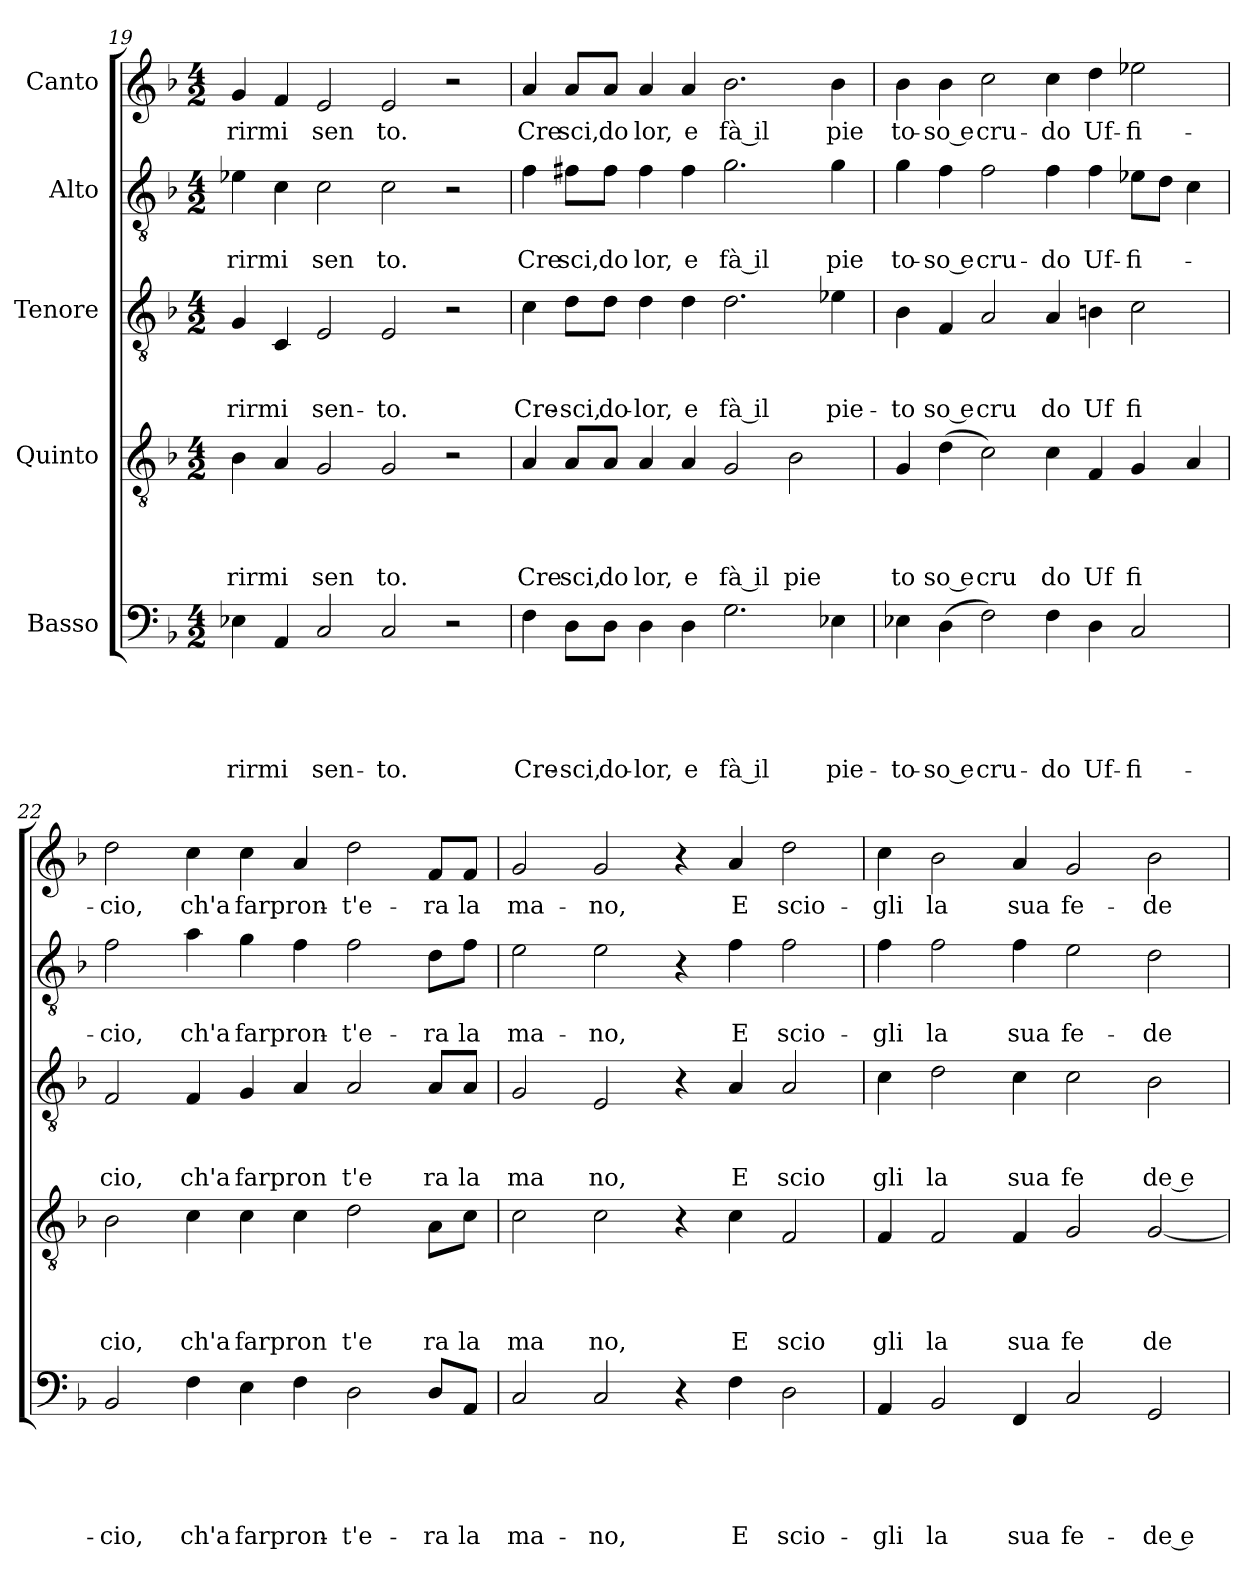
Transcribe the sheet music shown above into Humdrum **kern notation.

**kern	**text	**text	**text	**text	**text	**kern	**text	**text	**text	**text	**kern	**text	**text	**text	**kern	**text	**text	**kern	**text
*part5	*part5	*part5	*part5	*part5	*part5	*part4	*part4	*part4	*part4	*part4	*part3	*part3	*part3	*part3	*part2	*part2	*part2	*part1	*part1
*staff5	*staff5	*staff5	*staff5	*staff5	*staff5	*staff4	*staff4	*staff4	*staff4	*staff4	*staff3	*staff3	*staff3	*staff3	*staff2	*staff2	*staff2	*staff1	*staff1
*I"Basso	*	*	*	*	*	*I"Quinto	*	*	*	*	*I"Tenore	*	*	*	*I"Alto	*	*	*I"Canto	*
*clefF4	*	*	*	*	*	*clefGv2	*	*	*	*	*clefGv2	*	*	*	*clefGv2	*	*	*clefG2	*
*k[b-]	*	*	*	*	*	*k[b-]	*	*	*	*	*k[b-]	*	*	*	*k[b-]	*	*	*k[b-]	*
*F:	*	*	*	*	*	*F:	*	*	*	*	*F:	*	*	*	*F:	*	*	*F:	*
*M4/2	*	*	*	*	*	*M4/2	*	*	*	*	*M4/2	*	*	*	*M4/2	*	*	*M4/2	*
=19	=19	=19	=19	=19	=19	=19	=19	=19	=19	=19	=19	=19	=19	=19	=19	=19	=19	=19	=19
!	!	!	!	!	!LO:LY:b	!	!	!	!	!LO:LY:b	!	!	!	!LO:LY:b	!	!	!LO:LY:b	!	!LO:LY:b
4E-X\	.	.	.	.	-rirmi	4B-\	.	.	.	rirmi	4G/	.	.	-rirmi	4e-X\	.	rirmi	4g/	rirmi
4AA/	.	.	.	.	.	4A/	.	.	.	.	4C/	.	.	.	4c\	.	.	4f/	.
!	!	!	!	!	!LO:LY:b	!	!	!	!	!LO:LY:b	!	!	!	!LO:LY:b	!	!	!LO:LY:b	!	!LO:LY:b
2C/	.	.	.	.	sen-	2G/	.	.	.	sen	2E/	.	.	sen-	2c\	.	sen	2e/	sen
!	!	!	!	!	!LO:LY:b	!	!	!	!	!LO:LY:b	!	!	!	!LO:LY:b	!	!	!LO:LY:b	!	!LO:LY:b
2C/	.	.	.	.	-to.	2G/	.	.	.	to.	2E/	.	.	-to.	2c\	.	to.	2e/	to.
2r	.	.	.	.	.	2r	.	.	.	.	2r	.	.	.	2r	.	.	2r	.
=20	=20	=20	=20	=20	=20	=20	=20	=20	=20	=20	=20	=20	=20	=20	=20	=20	=20	=20	=20
!	!	!	!	!	!LO:LY:b	!	!	!	!	!LO:LY:b	!	!	!	!LO:LY:b	!	!	!LO:LY:b	!	!LO:LY:b
4F\	.	.	.	.	Cre-	4A/	.	.	.	Cre	4c\	.	.	Cre-	4f\	.	Cre	4a/	Cre
!	!	!	!	!	!LO:LY:b	!	!	!	!	!LO:LY:b	!	!	!	!LO:LY:b	!	!	!LO:LY:b	!	!LO:LY:b
8D\L	.	.	.	.	-sci,	8A/L	.	.	.	sci,	8d\L	.	.	-sci,	8f#X\L	.	sci,	8a/L	sci,
!	!	!	!	!	!LO:LY:b	!	!	!	!	!LO:LY:b	!	!	!	!LO:LY:b	!	!	!LO:LY:b	!	!LO:LY:b
8D\J	.	.	.	.	do-	8A/J	.	.	.	do	8d\J	.	.	do-	8f#\J	.	do	8a/J	do
!	!	!	!	!	!LO:LY:b	!	!	!	!	!LO:LY:b	!	!	!	!LO:LY:b	!	!	!LO:LY:b	!	!LO:LY:b
4D\	.	.	.	.	-lor,	4A/	.	.	.	lor,	4d\	.	.	-lor,	4f#\	.	lor,	4a/	lor,
!	!	!	!	!	!LO:LY:b	!	!	!	!	!LO:LY:b	!	!	!	!LO:LY:b	!	!	!LO:LY:b	!	!LO:LY:b
4D\	.	.	.	.	e	4A/	.	.	.	e	4d\	.	.	e	4f#\	.	e	4a/	e
!	!	!	!	!	!LO:LY:b:rj	!	!	!	!	!LO:LY:b:rj	!	!	!	!LO:LY:b:rj	!	!	!LO:LY:b:rj	!	!LO:LY:b:rj
2.G\	.	.	.	.	fà il	2G/	.	.	.	fà il	2.d\	.	.	fà il	(2.g\	.	fà il	2.b-\	fà il
!	!	!	!	!	!	!	!	!	!	!LO:LY:b	!	!	!	!	!	!	!	!	!
.	.	.	.	.	.	2B-\	.	.	.	pie	.	.	.	.	.	.	.	.	.
!	!	!	!	!	!LO:LY:b	!	!	!	!	!	!	!	!	!LO:LY:b	!	!	!LO:LY:b	!	!LO:LY:b
4E-X\	.	.	.	.	pie-	.	.	.	.	.	4e-X\	.	.	pie-	4g\	.	pie	4b-\	pie
!!LO:LB:g=z
=21	=21	=21	=21	=21	=21	=21	=21	=21	=21	=21	=21	=21	=21	=21	=21	=21	=21	=21	=21
!	!	!	!	!	!LO:LY:b	!	!	!	!	!LO:LY:b	!	!	!	!LO:LY:b	!	!	!LO:LY:b	!	!LO:LY:b
4E-X\	.	.	.	.	-to-	4G/	.	.	.	to	4B-\	.	.	-to	4g\	.	to-	4b-\	to-
!	!	!	!	!	!LO:LY:b:rj	!	!	!	!	!LO:LY:b:rj	!	!	!	!LO:LY:b:rj	!	!	!LO:LY:b:rj	!	!LO:LY:b:rj
(<4D\	.	.	.	.	-so e	(<4d\	.	.	.	so e	4F/	.	.	so e	4f\	.	-so e	4b-\	-so e
!	!	!	!	!	!LO:LY:b	!	!	!	!	!LO:LY:b	!	!	!	!LO:LY:b	!	!	!LO:LY:b	!	!LO:LY:b
2F\)	.	.	.	.	cru-	2c\)	.	.	.	cru	2A/	.	.	cru	2f\	.	cru-	2cc\	cru-
!	!	!	!	!	!LO:LY:b	!	!	!	!	!LO:LY:b	!	!	!	!LO:LY:b	!	!	!LO:LY:b	!	!LO:LY:b
4F\	.	.	.	.	-do	4c\	.	.	.	do	4A/	.	.	do	4f\	.	-do	4cc\	-do
!	!	!	!	!	!LO:LY:b	!	!	!	!	!LO:LY:b	!	!	!	!LO:LY:b	!	!	!LO:LY:b	!	!LO:LY:b
4D\	.	.	.	.	Uf-	4F/	.	.	.	Uf	4Bn\	.	.	Uf	4f\	.	Uf-	4dd\	Uf-
!	!	!	!	!	!LO:LY:b	!	!	!	!	!LO:LY:b	!	!	!	!LO:LY:b	!	!	!LO:LY:b	!	!LO:LY:b
2C/	.	.	.	.	-fi-	4G/	.	.	.	fi	2c\	.	.	fi	8e-X\L	.	-fi-	2ee-X\	-fi-
.	.	.	.	.	.	.	.	.	.	.	.	.	.	.	8d\J	.	.	.	.
.	.	.	.	.	.	4A/	.	.	.	.	.	.	.	.	4c\	.	.	.	.
=22	=22	=22	=22	=22	=22	=22	=22	=22	=22	=22	=22	=22	=22	=22	=22	=22	=22	=22	=22
!	!	!	!	!	!LO:LY:b	!	!	!	!	!LO:LY:b	!	!	!	!LO:LY:b	!	!	!LO:LY:b	!	!LO:LY:b
2BB-/	.	.	.	.	-cio,	2B-\	.	.	.	cio,	2F/	.	.	cio,	2f\	.	-cio,	2dd\	-cio,
!	!	!	!	!	!LO:LY:b	!	!	!	!	!LO:LY:b	!	!	!	!LO:LY:b	!	!	!LO:LY:b	!	!LO:LY:b
4F\	.	.	.	.	ch'a	4c\	.	.	.	ch'a	4F/	.	.	ch'a	4a\	.	ch'a	4cc\	ch'a
!	!	!	!	!	!LO:LY:b	!	!	!	!	!LO:LY:b	!	!	!	!LO:LY:b	!	!	!LO:LY:b	!	!LO:LY:b
4E\	.	.	.	.	farpron-	4c\	.	.	.	farpron	4G/	.	.	farpron	4g\	.	farpron-	4cc\	farpron-
4F\	.	.	.	.	.	4c\	.	.	.	.	4A/	.	.	.	4f\	.	.	4a/	.
!	!	!	!	!	!LO:LY:b	!	!	!	!	!LO:LY:b	!	!	!	!LO:LY:b	!	!	!LO:LY:b	!	!LO:LY:b
2D\	.	.	.	.	-t'e-	2d\	.	.	.	t'e	2A/	.	.	t'e	2f\	.	-t'e-	2dd\	-t'e-
!	!	!	!	!	!LO:LY:b	!	!	!	!	!LO:LY:b	!	!	!	!LO:LY:b	!	!	!LO:LY:b	!	!LO:LY:b
8D/L	.	.	.	.	-ra	8A\L	.	.	.	ra	8A/L	.	.	ra	8d\L	.	-ra	8f/L	-ra
!	!	!	!	!	!LO:LY:b	!	!	!	!	!LO:LY:b	!	!	!	!LO:LY:b	!	!	!LO:LY:b	!	!LO:LY:b
8AA/J	.	.	.	.	la	8c\J	.	.	.	la	8A/J	.	.	la	8f\J	.	la	8f/J	la
=23	=23	=23	=23	=23	=23	=23	=23	=23	=23	=23	=23	=23	=23	=23	=23	=23	=23	=23	=23
!	!	!	!	!	!LO:LY:b	!	!	!	!	!LO:LY:b	!	!	!	!LO:LY:b	!	!	!LO:LY:b	!	!LO:LY:b
2C/	.	.	.	.	ma-	2c\	.	.	.	ma	2G/	.	.	ma	2e\	.	ma-	2g/	ma-
!	!	!	!	!	!LO:LY:b	!	!	!	!	!LO:LY:b	!	!	!	!LO:LY:b	!	!	!LO:LY:b	!	!LO:LY:b
2C/	.	.	.	.	-no,	2c\	.	.	.	no,	2E/	.	.	no,	2e\	.	-no,	2g/	-no,
4r	.	.	.	.	.	4r	.	.	.	.	4r	.	.	.	4r	.	.	4r	.
!	!	!	!	!	!LO:LY:b	!	!	!	!	!LO:LY:b	!	!	!	!LO:LY:b	!	!	!LO:LY:b	!	!LO:LY:b
4F\	.	.	.	.	E	4c\	.	.	.	E	4A/	.	.	E	4f\	.	E	4a/	E
!	!	!	!	!	!LO:LY:b	!	!	!	!	!LO:LY:b	!	!	!	!LO:LY:b	!	!	!LO:LY:b	!	!LO:LY:b
2D\	.	.	.	.	scio-	2F/	.	.	.	scio	2A/	.	.	scio	2f\	.	scio-	2dd\	scio-
=24	=24	=24	=24	=24	=24	=24	=24	=24	=24	=24	=24	=24	=24	=24	=24	=24	=24	=24	=24
!	!	!	!	!	!LO:LY:b	!	!	!	!	!LO:LY:b	!	!	!	!LO:LY:b	!	!	!LO:LY:b	!	!LO:LY:b
4AA/	.	.	.	.	-gli	4F/	.	.	.	gli	4c\	.	.	gli	4f\	.	-gli	4cc\	-gli
!	!	!	!	!	!LO:LY:b	!	!	!	!	!LO:LY:b	!	!	!	!LO:LY:b	!	!	!LO:LY:b	!	!LO:LY:b
2BB-/	.	.	.	.	la	2F/	.	.	.	la	2d\	.	.	la	2f\	.	la	2b-\	la
!	!	!	!	!	!LO:LY:b	!	!	!	!	!LO:LY:b	!	!	!	!LO:LY:b	!	!	!LO:LY:b	!	!LO:LY:b
4FF/	.	.	.	.	sua	4F/	.	.	.	sua	4c\	.	.	sua	4f\	.	sua	4a/	sua
!	!	!	!	!	!LO:LY:b	!	!	!	!	!LO:LY:b	!	!	!	!LO:LY:b	!	!	!LO:LY:b	!	!LO:LY:b
2C/	.	.	.	.	fe-	2G/	.	.	.	fe	2c\	.	.	fe	2e\	.	fe-	2g/	fe-
!	!	!	!	!	!LO:LY:b:rj	!	!	!	!	!LO:LY:b	!	!	!	!LO:LY:b:rj	!	!	!LO:LY:b	!	!LO:LY:b
2GG/	.	.	.	.	-de e	[<2G/	.	.	.	de	2B-\	.	.	de e	2d\	.	-de	2b-\	-de
=	=	=	=	=	=	=	=	=	=	=	=	=	=	=	=	=	=	=	=
*-	*-	*-	*-	*-	*-	*-	*-	*-	*-	*-	*-	*-	*-	*-	*-	*-	*-	*-	*-
